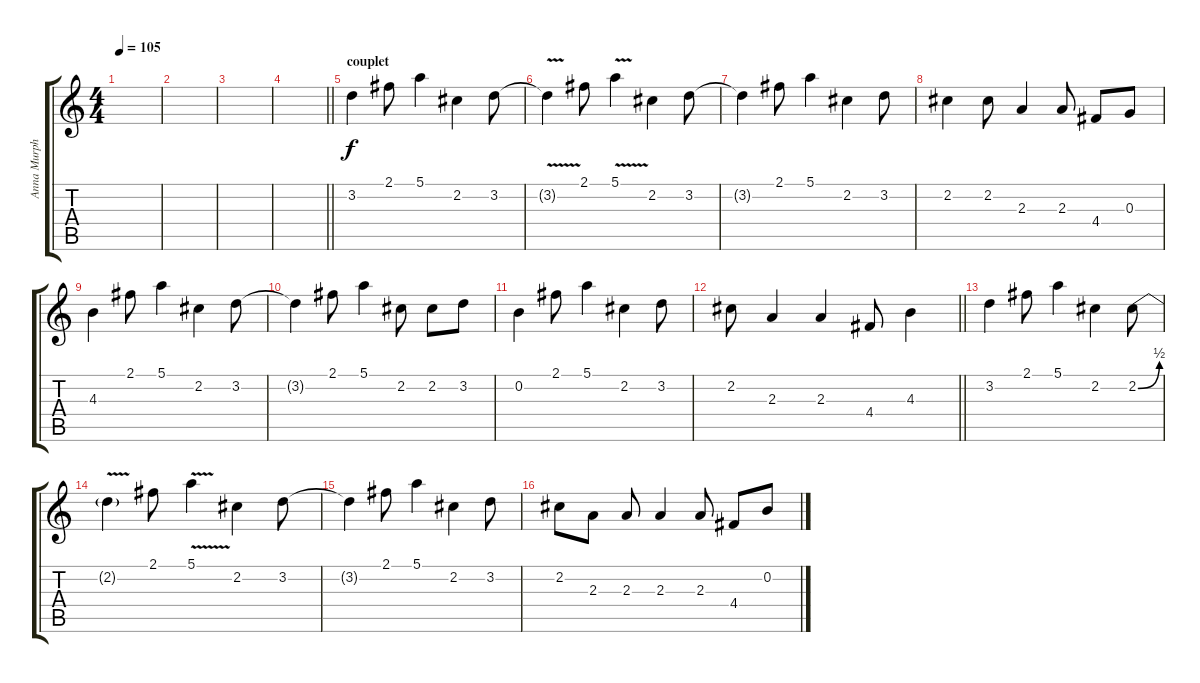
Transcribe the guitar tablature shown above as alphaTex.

\track ("Anna Murphy" "Anna Murph") {instrument overdrivenguitar}
\staff {score tabs}
\tuning (E4 B3 G3 D3 A2 E2) {hide}
\ts (4 4)
\tempo 105
\clef g2
\ks c
|
|
|
\barLineRight lightlight
|
\section ("" "couplet")
3.2.4 2.1.8 5.1.4 2.2.4 3.2.8 |
3.2{v t}.4 2.1.8 5.1{v}.4 2.2.4 3.2.8 |
3.2{t}.4 2.1.8 5.1.4 2.2.4 3.2.8 |
2.2.4 2.2.8 2.3.4 2.3.8 4.4.8 0.3.8 |
4.3.4 2.1.8 5.1.4 2.2.4 3.2.8 |
3.2{t}.4 2.1.8 5.1.4 2.2.8 2.2.8 3.2.8 |
0.2.4 2.1.8 5.1.4 2.2.4 3.2.8 |
\barLineRight lightlight
2.2.8 2.3.4 2.3.4 4.4.8 4.3.4 |
3.2.4 2.1.8 5.1.4 2.2.4 2.2{be (bend 0 0 60 2)}.8 |
2.2{v t}.4 2.1.8 5.1{v}.4 2.2.4 3.2.8 |
3.2{t}.4 2.1.8 5.1.4 2.2.4 3.2.8 |
2.2.8 2.3.8 2.3.8 2.3.4 2.3.8 4.4.8 0.2.8
